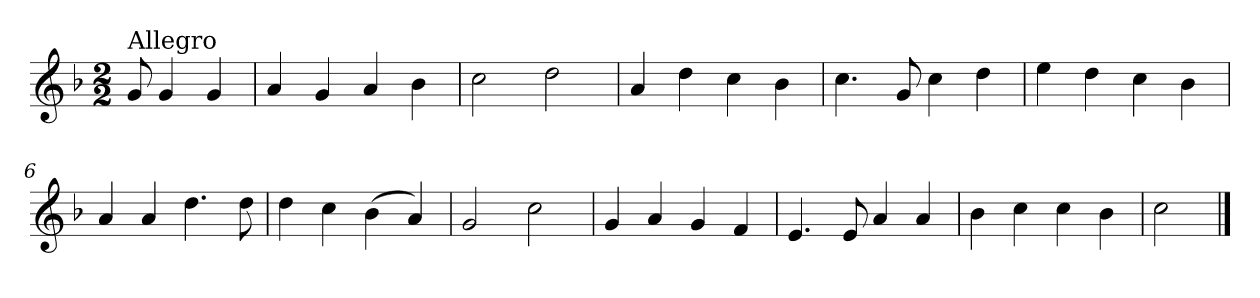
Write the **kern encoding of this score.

**kern
*part1
*staff1
*clefG2
*k[b-]
*d:
*M2/2
=
!LO:TX:a:t=Allegro
8g/
4g/
4g/
=1
4a/
4g/
4a/
4b-\
=2
2cc\
2dd\
=3
4a/
4dd\
4cc\
4b-\
=4
4.cc\
8g/
4cc\
4dd\
!!LO:LB:g=z
=5
4ee\
4dd\
4cc\
4b-\
=6
4a/
4a/
4.dd\
8dd\
=7
4dd\
4cc\
(>4b-\
4a/)
=8
2g/
2cc\
=9
4g/
4a/
4g/
4f/
=10
4.e/
8e/
4a/
4a/
!!LO:LB:g=z
=11
4b-\
4cc\
4cc\
4b-\
=12
2cc\
==
*-
